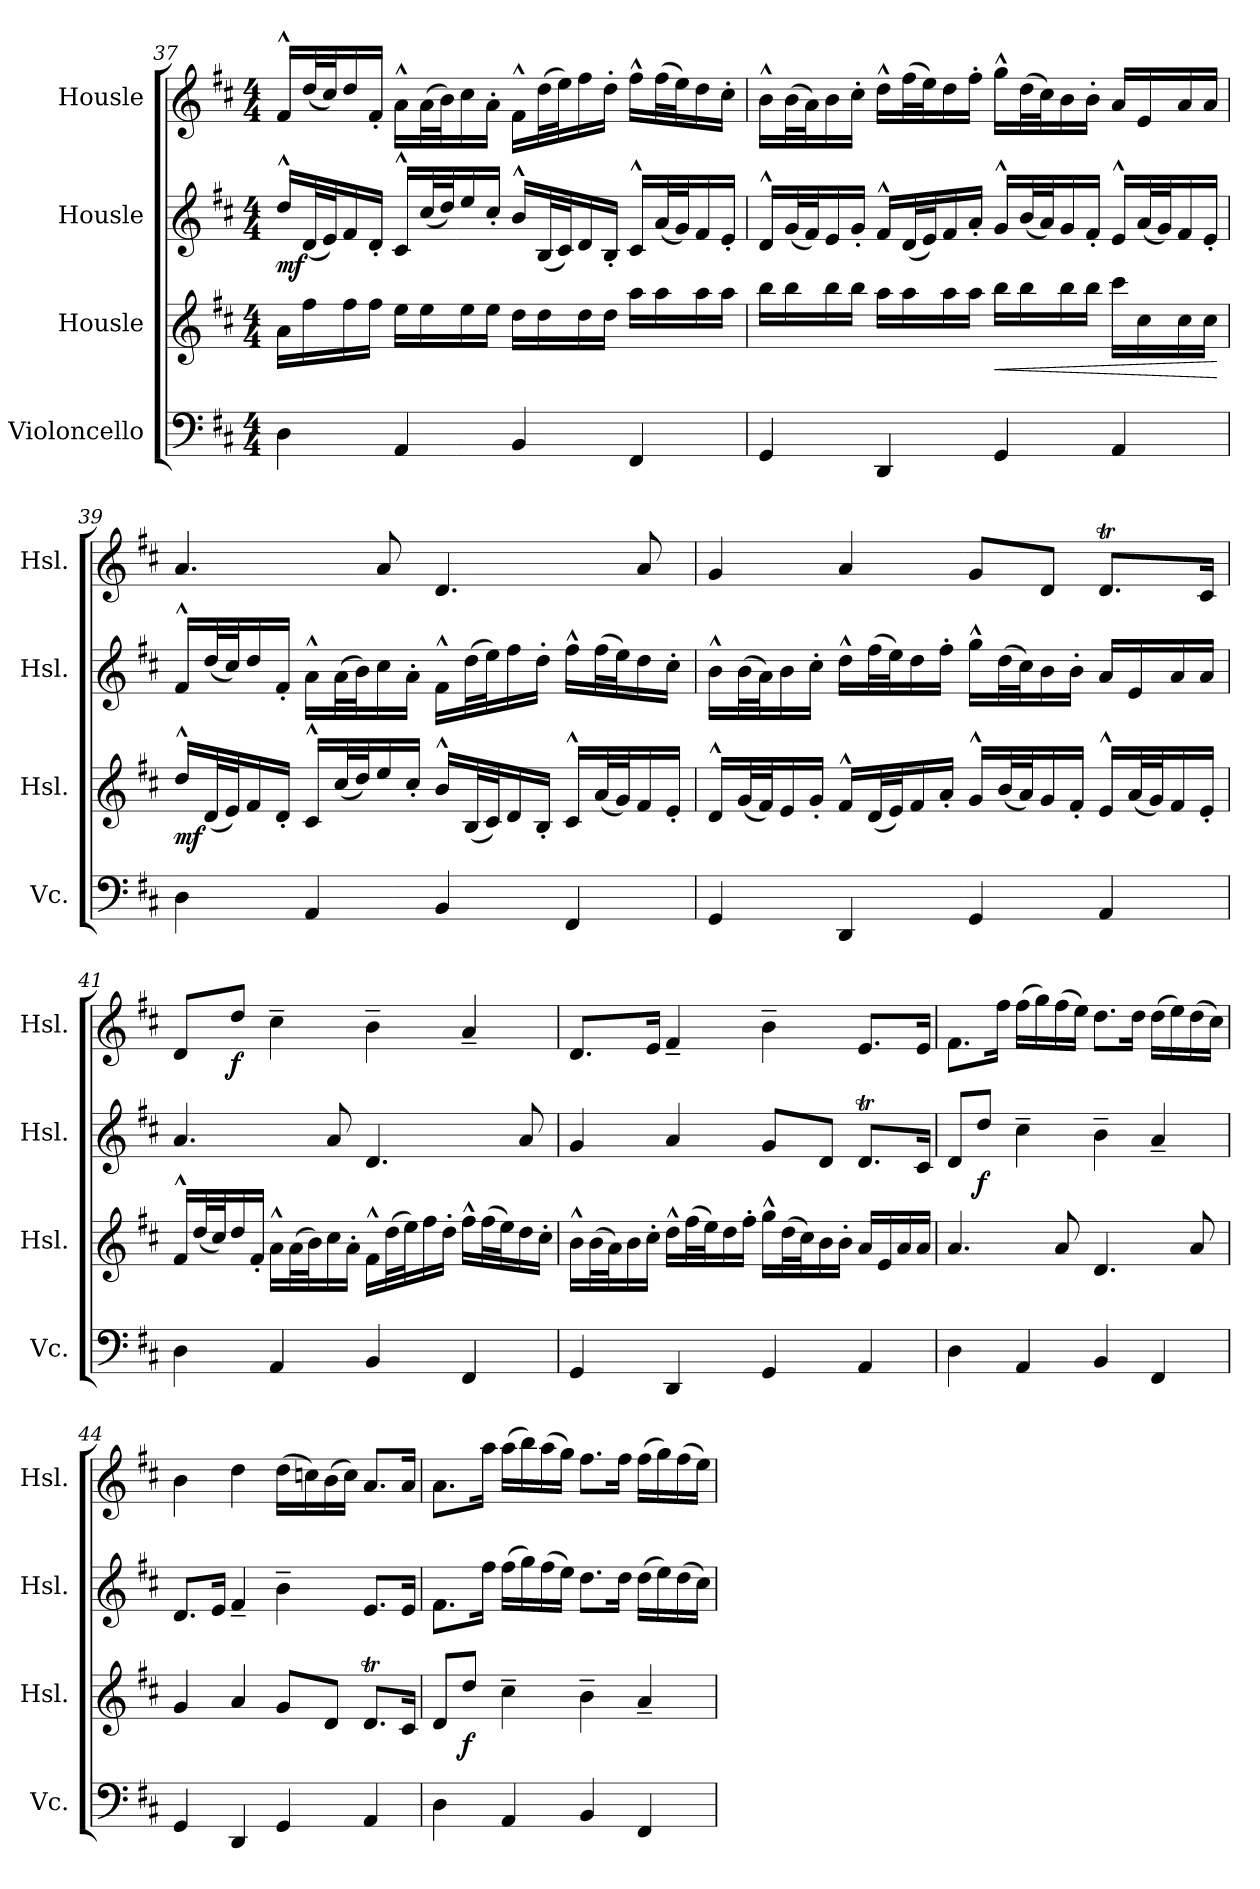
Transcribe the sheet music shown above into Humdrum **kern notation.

**kern	**kern	**dynam	**kern	**dynam	**kern	**dynam
*part4	*part3	*part3	*part2	*part2	*part1	*part1
*staff4	*staff3	*staff3	*staff2	*staff2	*staff1	*staff1
*I"Violoncello	*I"Housle	*	*I"Housle	*	*I"Housle	*
*I'Vc.	*I'Hsl.	*	*I'Hsl.	*	*I'Hsl.	*
*clefF4	*clefG2	*	*clefG2	*	*clefG2	*
*k[f#c#]	*k[f#c#]	*	*k[f#c#]	*	*k[f#c#]	*
*M4/4	*M4/4	*	*M4/4	*	*M4/4	*
=37	=37	=37	=37	=37	=37	=37
!	!	!	!	!LO:DY:b	!	!
4D\	16a\LL	.	16dd^^/LL	mf	16f#^^/LL	.
.	16ff#\	.	(32d/L	.	(32dd/L	.
.	.	.	32e/J)	.	32cc#/J)	.
.	16ff#\	.	16f#/	.	16dd/	.
.	16ff#\JJ	.	16d'/JJ	.	16f#'/JJ	.
4AA/	16ee\LL	.	16c#^^/LL	.	16a^^\LL	.
.	16ee\	.	(32cc#/L	.	(32a\L	.
.	.	.	32dd/J)	.	32b\J)	.
.	16ee\	.	16ee/	.	16cc#\	.
.	16ee\JJ	.	16cc#'/JJ	.	16a'\JJ	.
4BB/	16dd\LL	.	16b^^/LL	.	16f#^^\LL	.
.	16dd\	.	(32B/L	.	(32dd\L	.
.	.	.	32c#/J)	.	32ee\J)	.
.	16dd\	.	16d/	.	16ff#\	.
.	16dd\JJ	.	16B'/JJ	.	16dd'\JJ	.
4FF#/	16aa\LL	.	16c#^^/LL	.	16ff#^^\LL	.
.	16aa\	.	(32a/L	.	(32ff#\L	.
.	.	.	32g/J)	.	32ee\J)	.
.	16aa\	.	16f#/	.	16dd\	.
.	16aa\JJ	.	16e'/JJ	.	16cc#'\JJ	.
!!LO:PB:g=z
=38	=38	=38	=38	=38	=38	=38
4GG/	16bb\LL	.	16d^^/LL	.	16b^^\LL	.
.	16bb\	.	(32g/L	.	(32b\L	.
.	.	.	32f#/J)	.	32a\J)	.
.	16bb\	.	16e/	.	16b\	.
.	16bb\JJ	.	16g'/JJ	.	16cc#'\JJ	.
4DD/	16aa\LL	.	16f#^^/LL	.	16dd^^\LL	.
.	16aa\	.	(32d/L	.	(32ff#\L	.
.	.	.	32e/J)	.	32ee\J)	.
.	16aa\	.	16f#/	.	16dd\	.
.	16aa\JJ	.	16a'/JJ	.	16ff#'\JJ	.
!	!	!LO:HP:b	!	!	!	!
4GG/	16bb\LL	<	16g^^/LL	.	16gg^^\LL	.
.	16bb\	.	(32b/L	.	(32dd\L	.
.	.	.	32a/J)	.	32cc#\J)	.
.	16bb\	.	16g/	.	16b\	.
.	16bb\JJ	.	16f#'/JJ	.	16b'\JJ	.
4AA/	16ccc#\LL	.	16e^^/LL	.	16a/LL	.
.	16cc#\	.	(32a/L	.	16e/	.
.	.	.	32g/J)	.	.	.
.	16cc#\	.	16f#/	.	16a/	.
.	16cc#\JJ	.	16e'/JJ	.	16a/JJ	.
.	.	[	.	.	.	.
=39	=39	=39	=39	=39	=39	=39
!	!	!LO:DY:b	!	!	!	!
4D\	16dd^^/LL	mf	16f#^^/LL	.	4.a/	.
.	(32d/L	.	(32dd/L	.	.	.
.	32e/J)	.	32cc#/J)	.	.	.
.	16f#/	.	16dd/	.	.	.
.	16d'/JJ	.	16f#'/JJ	.	.	.
4AA/	16c#^^/LL	.	16a^^\LL	.	.	.
.	(32cc#/L	.	(32a\L	.	.	.
.	32dd/J)	.	32b\J)	.	.	.
.	16ee/	.	16cc#\	.	8a/	.
.	16cc#'/JJ	.	16a'\JJ	.	.	.
4BB/	16b^^/LL	.	16f#^^\LL	.	4.d/	.
.	(32B/L	.	(32dd\L	.	.	.
.	32c#/J)	.	32ee\J)	.	.	.
.	16d/	.	16ff#\	.	.	.
.	16B'/JJ	.	16dd'\JJ	.	.	.
4FF#/	16c#^^/LL	.	16ff#^^\LL	.	.	.
.	(32a/L	.	(32ff#\L	.	.	.
.	32g/J)	.	32ee\J)	.	.	.
.	16f#/	.	16dd\	.	8a/	.
.	16e'/JJ	.	16cc#'\JJ	.	.	.
!!LO:LB:g=z
=40	=40	=40	=40	=40	=40	=40
4GG/	16d^^/LL	.	16b^^\LL	.	4g/	.
.	(32g/L	.	(32b\L	.	.	.
.	32f#/J)	.	32a\J)	.	.	.
.	16e/	.	16b\	.	.	.
.	16g'/JJ	.	16cc#'\JJ	.	.	.
4DD/	16f#^^/LL	.	16dd^^\LL	.	4a/	.
.	(32d/L	.	(32ff#\L	.	.	.
.	32e/J)	.	32ee\J)	.	.	.
.	16f#/	.	16dd\	.	.	.
.	16a'/JJ	.	16ff#'\JJ	.	.	.
4GG/	16g^^/LL	.	16gg^^\LL	.	8g/L	.
.	(32b/L	.	(32dd\L	.	.	.
.	32a/J)	.	32cc#\J)	.	.	.
.	16g/	.	16b\	.	8d/J	.
.	16f#'/JJ	.	16b'\JJ	.	.	.
4AA/	16e^^/LL	.	16a/LL	.	8.dT/L	.
.	(32a/L	.	16e/	.	.	.
.	32g/J)	.	.	.	.	.
.	16f#/	.	16a/	.	.	.
.	16e'/JJ	.	16a/JJ	.	16c#/Jk	.
=41	=41	=41	=41	=41	=41	=41
4D\	16f#^^/LL	.	4.a/	.	8d/L	.
.	(32dd/L	.	.	.	.	.
.	32cc#/J)	.	.	.	.	.
!	!	!	!	!	!	!LO:DY:b
.	16dd/	.	.	.	8dd/J	f
.	16f#'/JJ	.	.	.	.	.
4AA/	16a^^\LL	.	.	.	4cc#~\	.
.	(32a\L	.	.	.	.	.
.	32b\J)	.	.	.	.	.
.	16cc#\	.	8a/	.	.	.
.	16a'\JJ	.	.	.	.	.
4BB/	16f#^^\LL	.	4.d/	.	4b~\	.
.	(32dd\L	.	.	.	.	.
.	32ee\J)	.	.	.	.	.
.	16ff#\	.	.	.	.	.
.	16dd'\JJ	.	.	.	.	.
4FF#/	16ff#^^\LL	.	.	.	4a~/	.
.	(32ff#\L	.	.	.	.	.
.	32ee\J)	.	.	.	.	.
.	16dd\	.	8a/	.	.	.
.	16cc#'\JJ	.	.	.	.	.
!!LO:LB:g=z
=42	=42	=42	=42	=42	=42	=42
4GG/	16b^^\LL	.	4g/	.	8.d/L	.
.	(32b\L	.	.	.	.	.
.	32a\J)	.	.	.	.	.
.	16b\	.	.	.	.	.
.	16cc#'\JJ	.	.	.	16e/Jk	.
4DD/	16dd^^\LL	.	4a/	.	4f#~/	.
.	(32ff#\L	.	.	.	.	.
.	32ee\J)	.	.	.	.	.
.	16dd\	.	.	.	.	.
.	16ff#'\JJ	.	.	.	.	.
4GG/	16gg^^\LL	.	8g/L	.	4b~\	.
.	(32dd\L	.	.	.	.	.
.	32cc#\J)	.	.	.	.	.
.	16b\	.	8d/J	.	.	.
.	16b'\JJ	.	.	.	.	.
4AA/	16a/LL	.	8.dT/L	.	8.e/L	.
.	16e/	.	.	.	.	.
.	16a/	.	.	.	.	.
.	16a/JJ	.	16c#/Jk	.	16e/Jk	.
=43	=43	=43	=43	=43	=43	=43
4D\	4.a/	.	8d/L	.	8.f#\L	.
!	!	!	!	!LO:DY:b	!	!
.	.	.	8dd/J	f	.	.
.	.	.	.	.	16ff#\Jk	.
4AA/	.	.	4cc#~\	.	(16ff#\LL	.
.	.	.	.	.	16gg\)	.
.	8a/	.	.	.	(16ff#\	.
.	.	.	.	.	16ee\JJ)	.
4BB/	4.d/	.	4b~\	.	8.dd\L	.
.	.	.	.	.	16dd\Jk	.
4FF#/	.	.	4a~/	.	(16dd\LL	.
.	.	.	.	.	16ee\)	.
.	8a/	.	.	.	(16dd\	.
.	.	.	.	.	16cc#\JJ)	.
=44	=44	=44	=44	=44	=44	=44
4GG/	4g/	.	8.d/L	.	4b\	.
.	.	.	16e/Jk	.	.	.
4DD/	4a/	.	4f#~/	.	4dd\	.
4GG/	8g/L	.	4b~\	.	(16dd\LL	.
.	.	.	.	.	16ccn\)	.
.	8d/J	.	.	.	(16b\	.
.	.	.	.	.	16cc\JJ)	.
4AA/	8.dT/L	.	8.e/L	.	8.a/L	.
.	16c#/Jk	.	16e/Jk	.	16a/Jk	.
!!LO:PB:g=z
=45	=45	=45	=45	=45	=45	=45
4D\	8d/L	.	8.f#\L	.	8.a\L	.
!	!	!LO:DY:b	!	!	!	!
.	8dd/J	f	.	.	.	.
.	.	.	16ff#\Jk	.	16aa\Jk	.
4AA/	4cc#~\	.	(16ff#\LL	.	(16aa\LL	.
.	.	.	16gg\)	.	16bb\)	.
.	.	.	(16ff#\	.	(16aa\	.
.	.	.	16ee\JJ)	.	16gg\JJ)	.
4BB/	4b~\	.	8.dd\L	.	8.ff#\L	.
.	.	.	16dd\Jk	.	16ff#\Jk	.
4FF#/	4a~/	.	(16dd\LL	.	(16ff#\LL	.
.	.	.	16ee\)	.	16gg\)	.
.	.	.	(16dd\	.	(16ff#\	.
.	.	.	16cc#\JJ)	.	16ee\JJ)	.
=	=	=	=	=	=	=
*-	*-	*-	*-	*-	*-	*-
